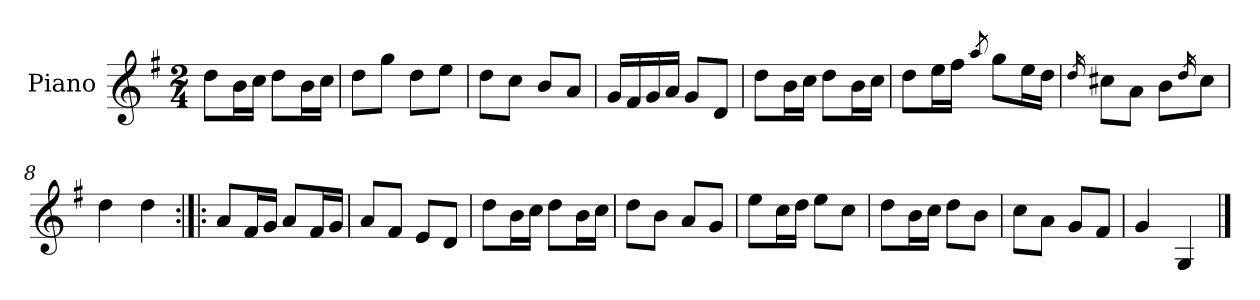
**kern
*part1
*staff1
*I"Piano
*I'Pno.
*clefG2
*k[f#]
*M2/4
=1
8dd\L
16b\L
16cc\JJ
8dd\L
16b\L
16cc\JJ
=2
8dd\L
8gg\J
8dd\L
8ee\J
=3
8dd\L
8cc\J
8b/L
8a/J
=4
16g/LL
16f#/
16g/
16a/JJ
8g/L
8d/J
=5
8dd\L
16b\L
16cc\JJ
8dd\L
16b\L
16cc\JJ
=6
8dd\L
16ee\L
16ff#\JJ
8qaa/
8gg\L
16ee\L
16dd\JJ
=7
16qdd/
8cc#X\L
8a\J
8b\L
16qdd/
8cc#\J
=8
4dd\
4dd\
=9:|!|:
8a/L
16f#/L
16g/JJ
8a/L
16f#/L
16g/JJ
=10
8a/L
8f#/J
8e/L
8d/J
=11
8dd\L
16b\L
16cc\JJ
8dd\L
16b\L
16cc\JJ
=12
8dd\L
8b\J
8a/L
8g/J
=13
8ee\L
16cc\L
16dd\JJ
8ee\L
8cc\J
=14
8dd\L
16b\L
16cc\JJ
8dd\L
8b\J
=15
8cc\L
8a\J
8g/L
8f#/J
=16
4g/
4G/
==
*-
